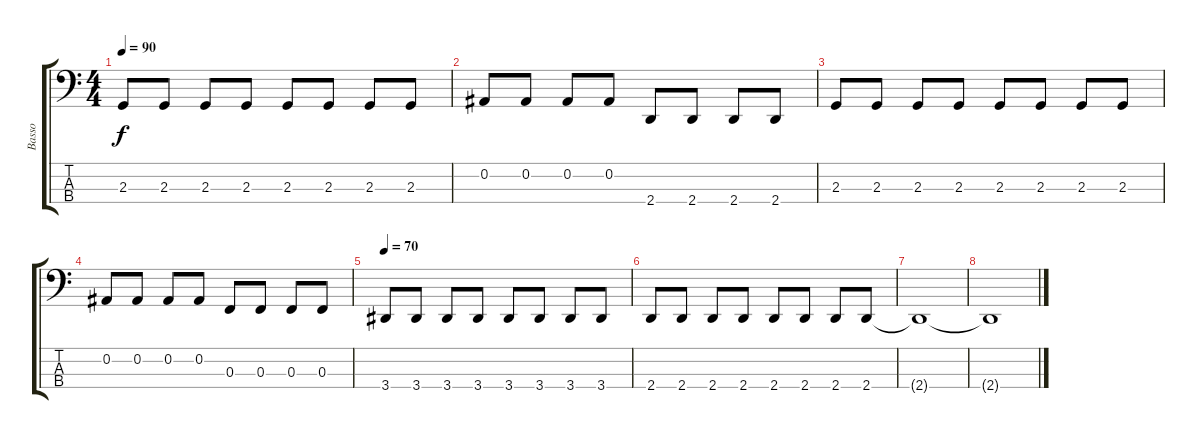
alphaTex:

\track ("Basso" "Basso") {instrument electricbasspick}
\staff {score tabs}
\tuning (Eb2 Bb1 F1 C1) {hide}
\ts (4 4)
\tempo 90
\clef f4
\ks c
2.3.8{dy f} 2.3.8 2.3.8 2.3.8 2.3.8 2.3.8 2.3.8 2.3.8 |
0.2.8 0.2.8 0.2.8 0.2.8 2.4.8 2.4.8 2.4.8 2.4.8 |
2.3.8 2.3.8 2.3.8 2.3.8 2.3.8 2.3.8 2.3.8 2.3.8 |
0.2.8 0.2.8 0.2.8 0.2.8 0.3.8 0.3.8 0.3.8 0.3.8 |
\tempo 70
3.4.8 3.4.8 3.4.8 3.4.8 3.4.8 3.4.8 3.4.8 3.4.8 |
2.4.8 2.4.8 2.4.8 2.4.8 2.4.8 2.4.8 2.4.8 2.4.8 |
2.4{t}.1 |
2.4{t}.1
